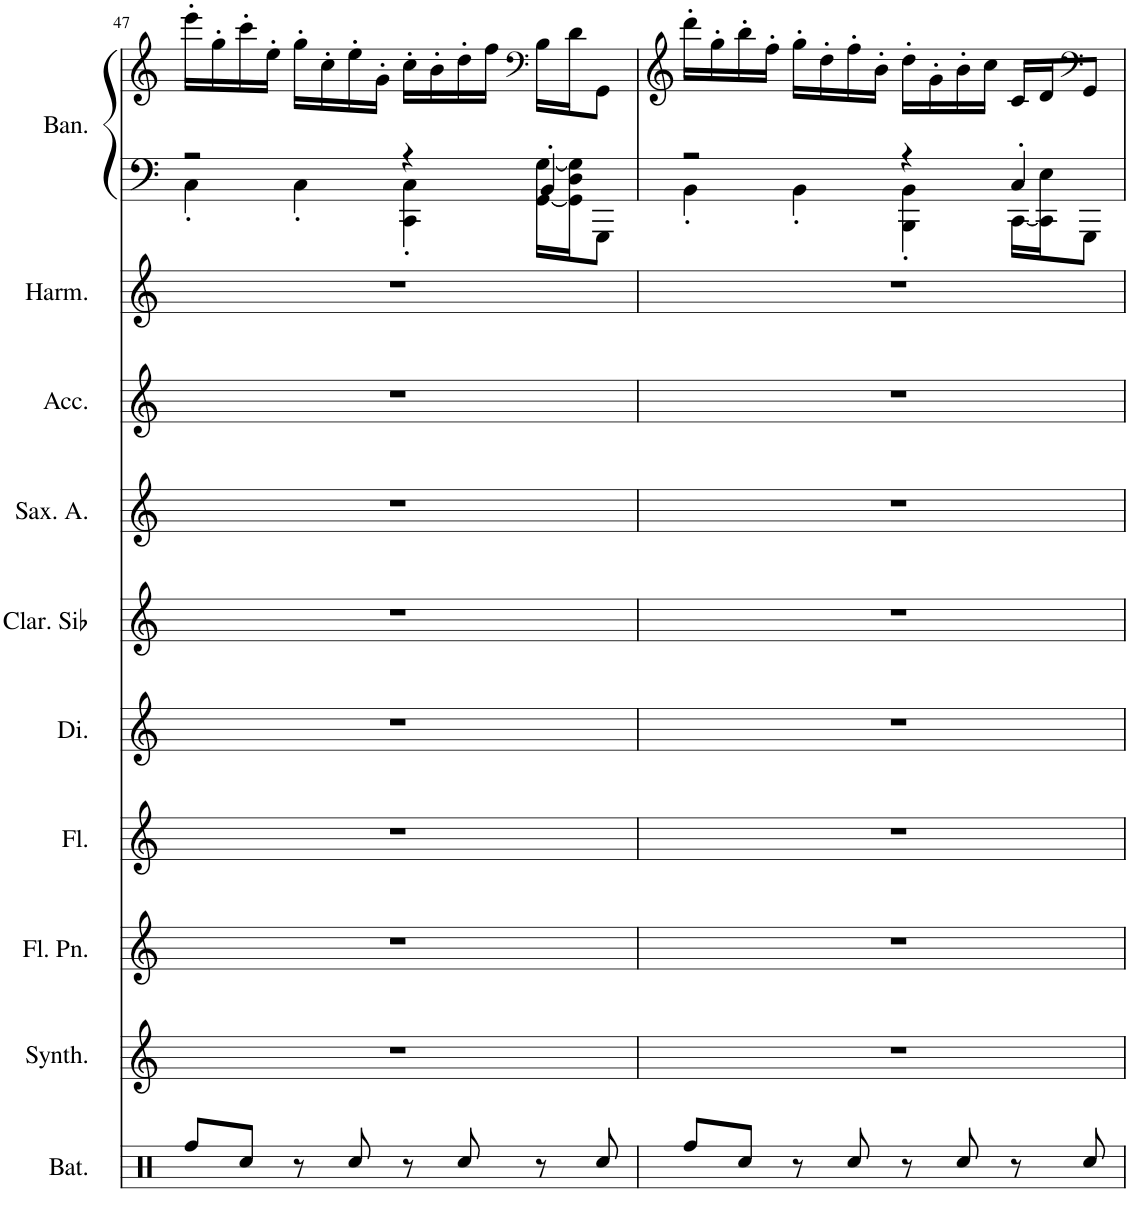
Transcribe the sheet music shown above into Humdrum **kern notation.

**kern	**kern	**kern	**kern	**kern	**kern	**kern	**kern	**kern	**kern	**kern
*part10	*part9	*part8	*part7	*part6	*part5	*part4	*part3	*part2	*part1	*part1
*staff11	*staff10	*staff9	*staff8	*staff7	*staff6	*staff5	*staff4	*staff3	*staff2	*staff1
*I"Batterie	*I"Synthétiseur de sinusoïdes	*I"Flûte de Pan	*I"Flûte	*I"Dizi	*I"Clarinette en Sib	*I"Saxophone Alto	*I"Accordéon	*I"Harmonica chromatique en Do 14 trous	*I"Bandonéon	*
*I'Bat.	*I'Synth.	*I'Fl. Pn.	*I'Fl.	*I'Di.	*I'Clar. Sib	*I'Sax. A.	*I'Acc.	*I'Harm.	*I'Ban.	*
!!LO:PB:g=z
*clefX	*clefG2	*clefG2	*clefG2	*clefG2	*clefG2	*clefG2	*clefG2	*clefG2	*clefF4	*clefF4
*	*	*	*	*Trd-7c-12	*Trd1c2	*Trd5c9	*	*	*	*
*k[]	*k[]	*k[]	*k[]	*k[]	*k[]	*k[]	*k[]	*k[]	*k[]	*k[]
*M4/4	*M4/4	*M4/4	*M4/4	*M4/4	*M4/4	*M4/4	*M4/4	*M4/4	*M4/4	*M4/4
=47	=47	=47	=47	=47	=47	=47	=47	=47	=47	=47
*	*	*	*	*	*	*	*	*	*^	*
8Rff/L	1r	1r	1r	1r	1r	1r	1r	1r	2r	4C'\	16eee'\LL
.	.	.	.	.	.	.	.	.	.	.	16gg'\
8Rcc/J	.	.	.	.	.	.	.	.	.	.	16ccc'\
.	.	.	.	.	.	.	.	.	.	.	16ee'\JJ
8r	.	.	.	.	.	.	.	.	.	4C'\	16gg'\LL
.	.	.	.	.	.	.	.	.	.	.	16cc'\
8Rcc/	.	.	.	.	.	.	.	.	.	.	16ee'\
.	.	.	.	.	.	.	.	.	.	.	16g'\JJ
8r	.	.	.	.	.	.	.	.	4r	4CC\' 4C\'	16cc'\LL
.	.	.	.	.	.	.	.	.	.	.	16b'\
8Rcc/	.	.	.	.	.	.	.	.	.	.	16dd'\
.	.	.	.	.	.	.	.	.	.	.	16ff\JJ
*	*	*	*	*	*	*	*	*	*	*	*clefF4
8r	.	.	.	.	.	.	.	.	4BB'/	[16GG\ [16G\LL	16B\LL
.	.	.	.	.	.	.	.	.	.	16GG\] 16D\ 16G\]J	16d\J
8Rcc/	.	.	.	.	.	.	.	.	.	8GGG\J	8GG\J
=48	=48	=48	=48	=48	=48	=48	=48	=48	=48	=48	=48
8Rff/L	1r	1r	1r	1r	1r	1r	1r	1r	2r	4BB'\	16ddd'\LL
.	.	.	.	.	.	.	.	.	.	.	16gg'\
8Rcc/J	.	.	.	.	.	.	.	.	.	.	16bb'\
.	.	.	.	.	.	.	.	.	.	.	16ff'\JJ
8r	.	.	.	.	.	.	.	.	.	4BB'\	16gg'\LL
.	.	.	.	.	.	.	.	.	.	.	16dd'\
8Rcc/	.	.	.	.	.	.	.	.	.	.	16ff'\
.	.	.	.	.	.	.	.	.	.	.	16b'\JJ
8r	.	.	.	.	.	.	.	.	4r	4BBB\' 4BB\'	16dd'\LL
.	.	.	.	.	.	.	.	.	.	.	16g'\
8Rcc/	.	.	.	.	.	.	.	.	.	.	16b'\
.	.	.	.	.	.	.	.	.	.	.	16cc\JJ
8r	.	.	.	.	.	.	.	.	4C'/	[16CC\LL	16c/LL
.	.	.	.	.	.	.	.	.	.	16CC\] 16E\J	16d/J
*	*	*	*	*	*	*	*	*	*	*	*clefF4
8Rcc/	.	.	.	.	.	.	.	.	.	8GGG\J	8GG/J
*	*	*	*	*	*	*	*	*	*v	*v	*
=	=	=	=	=	=	=	=	=	=	=
*-	*-	*-	*-	*-	*-	*-	*-	*-	*-	*-
